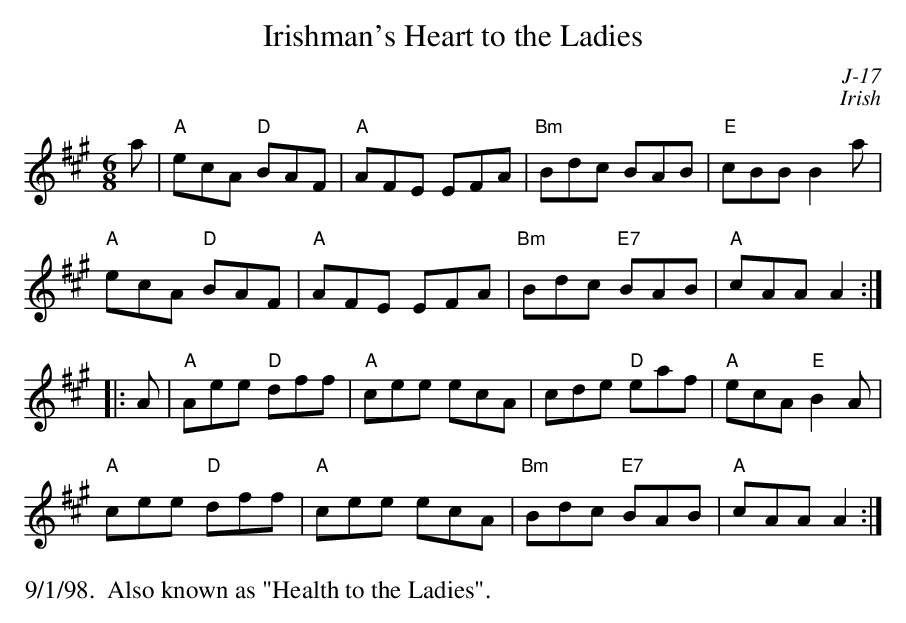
X:1
T: Irishman's Heart to the Ladies
C: J-17
C: Irish
M: 6/8
K: A
a| "A"ecA "D"BAF| "A"AFE EFA| "Bm"Bdc BAB| "E"cBB B2 a|
   "A"ecA "D"BAF| "A"AFE EFA| "Bm"Bdc "E7"BAB| "A"cAA A2 :|
|:\
A| "A"Aee "D"dff| "A"cee ecA| cde "D"eaf| "A"ecA "E"B2 A|
   "A"cee "D"dff| "A"cee ecA| "Bm"Bdc "E7"BAB| "A"cAA A2 :|
